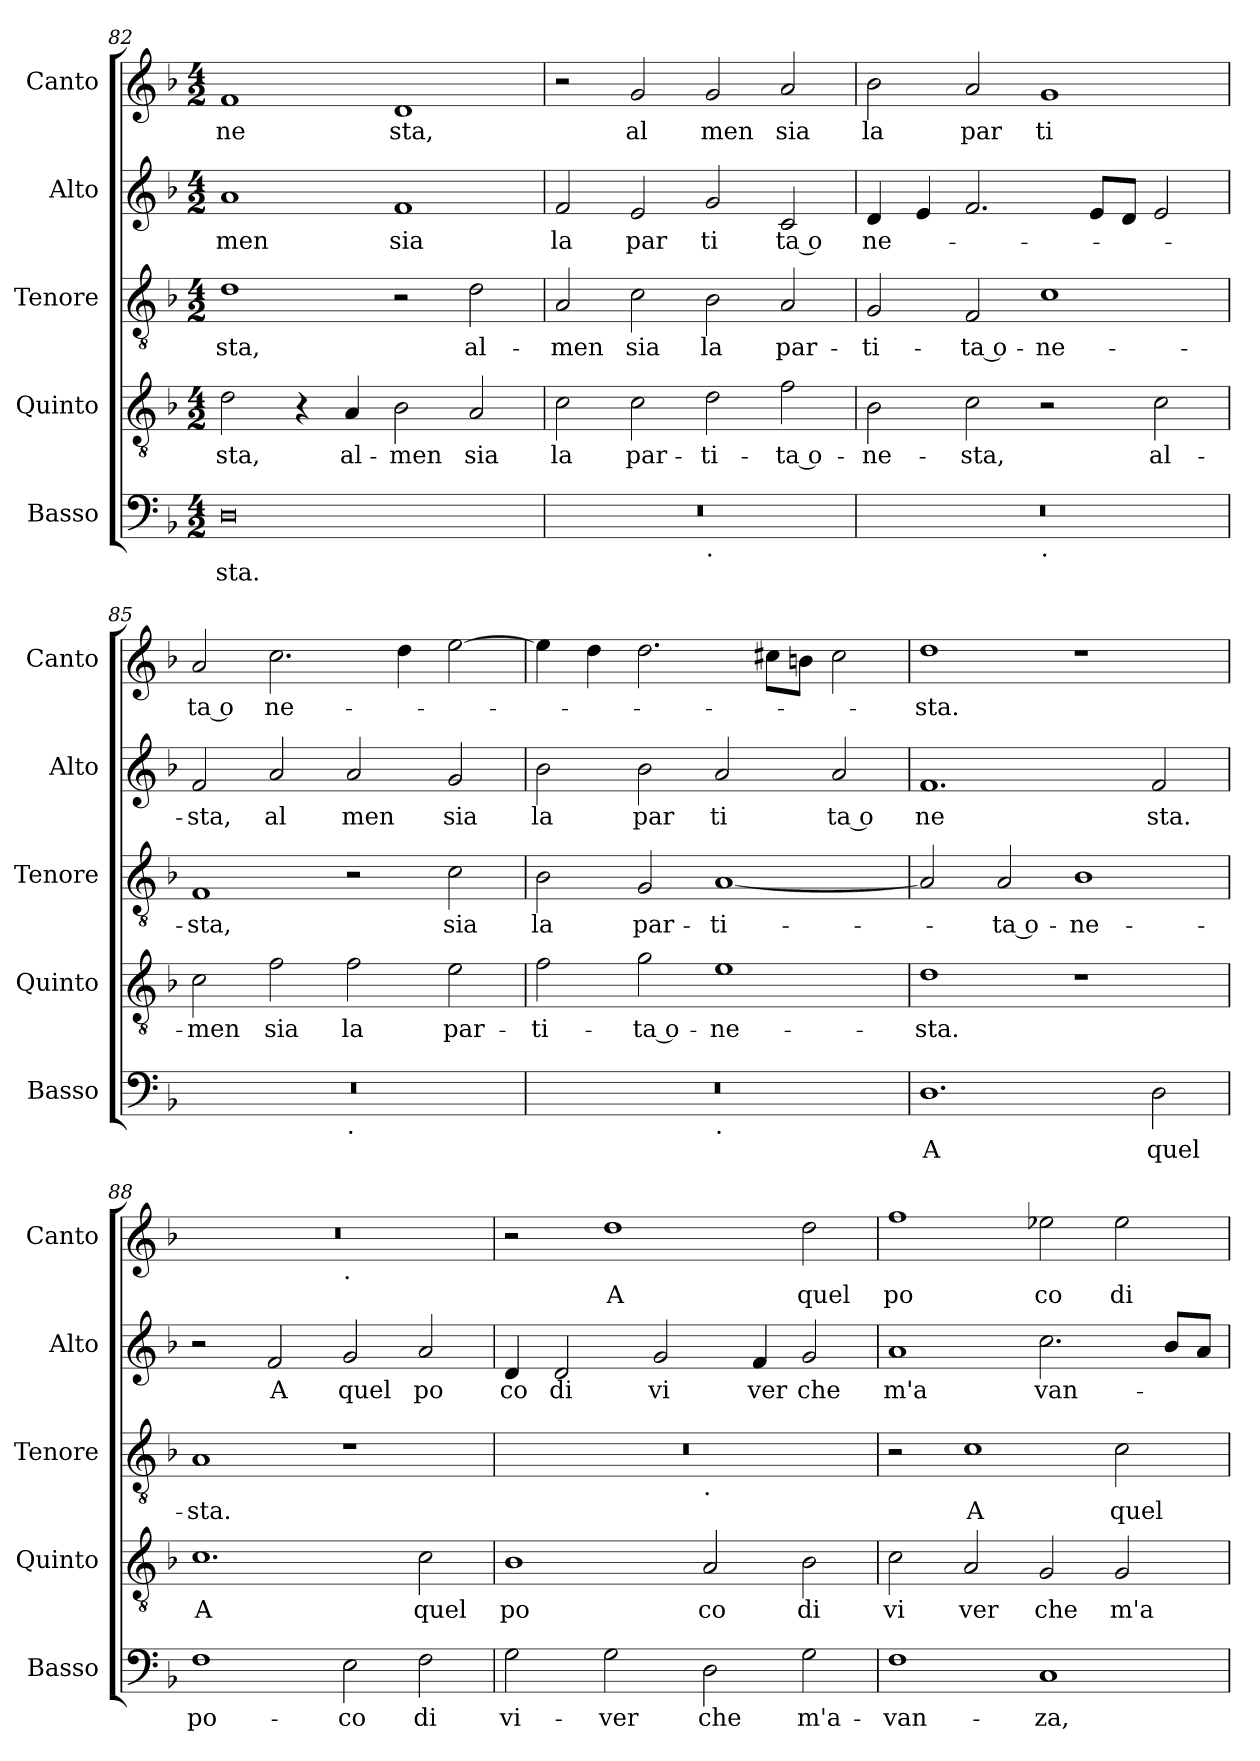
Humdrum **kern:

**kern	**text	**kern	**text	**kern	**text	**kern	**text	**kern	**text
*part5	*part5	*part4	*part4	*part3	*part3	*part2	*part2	*part1	*part1
*staff5	*staff5	*staff4	*staff4	*staff3	*staff3	*staff2	*staff2	*staff1	*staff1
*I"Basso	*	*I"Quinto	*	*I"Tenore	*	*I"Alto	*	*I"Canto	*
*I'Basso	*	*I'Quinto	*	*I'Tenore	*	*I'Alto	*	*I'Canto	*
!!LO:LB:g=z
*clefF4	*	*clefGv2	*	*clefGv2	*	*clefG2	*	*clefG2	*
*k[b-]	*	*k[b-]	*	*k[b-]	*	*k[b-]	*	*k[b-]	*
*F:	*	*F:	*	*F:	*	*F:	*	*F:	*
*M4/2	*	*M4/2	*	*M4/2	*	*M4/2	*	*M4/2	*
=82	=82	=82	=82	=82	=82	=82	=82	=82	=82
0D	-sta.	2d\	-sta,	1d	-sta,	1a	men	1f	ne
.	.	4r	.	.	.	.	.	.	.
.	.	4A/	al-	.	.	.	.	.	.
.	.	2B-\	-men	2r	.	1f	sia	1d	sta,
.	.	2A/	sia	2d\	al-	.	.	.	.
=83	=83	=83	=83	=83	=83	=83	=83	=83	=83
*^	*	*	*	*	*	*	*	*	*
0r	1ryy	.	2c\	la	2A/	-men	2f/	la	2r	.
.	.	.	2c\	par-	2c\	sia	2e/	par	2g/	al
!	!LO:TX:b:t=.	!	!	!	!	!	!	!	!	!
.	1ryy	.	2d\	-ti-	2B-\	la	2g/	ti	2g/	men
.	.	.	2f\	ta o-	2A/	par-	2c/	ta o	2a/	sia
=84	=84	=84	=84	=84	=84	=84	=84	=84	=84	=84
0r	1ryy	.	2B-\	-ne-	2G/	-ti-	4d/	ne-	2b-\	la
.	.	.	.	.	.	.	4e/	.	.	.
.	.	.	2c\	-sta,	2F/	ta o-	2.f/	.	2a/	par
!	!LO:TX:b:t=.	!	!	!	!	!	!	!	!	!
.	1ryy	.	2r	.	1c	-ne-	.	.	1g	ti
.	.	.	.	.	.	.	8e/L	.	.	.
.	.	.	.	.	.	.	8d/J	.	.	.
.	.	.	2c\	al-	.	.	2e/	.	.	.
=85	=85	=85	=85	=85	=85	=85	=85	=85	=85	=85
0r	1ryy	.	2c\	-men	1F	-sta,	2f/	-sta,	2a/	ta o
.	.	.	2f\	sia	.	.	2a/	al	2.cc\	ne-
!	!LO:TX:b:t=.	!	!	!	!	!	!	!	!	!
.	1ryy	.	2f\	la	2r	.	2a/	men	.	.
.	.	.	.	.	.	.	.	.	4dd\	.
.	.	.	2e\	par-	2c\	sia	2g/	sia	[2ee\	.
!!LO:PB:g=z
=86	=86	=86	=86	=86	=86	=86	=86	=86	=86	=86
0r	1ryy	.	2f\	-ti-	2B-\	la	2b-\	la	4ee\]	.
.	.	.	.	.	.	.	.	.	4dd\	.
.	.	.	2g\	ta o-	2G/	par-	2b-\	par	2.dd\	.
!	!LO:TX:b:t=.	!	!	!	!	!	!	!	!	!
.	1ryy	.	1e	-ne-	[1A	-ti-	2a/	ti	.	.
.	.	.	.	.	.	.	.	.	8cc#X\L	.
.	.	.	.	.	.	.	.	.	8bn\J	.
.	.	.	.	.	.	.	2a/	ta o	2cc#\	.
*v	*v	*	*	*	*	*	*	*	*	*
=87	=87	=87	=87	=87	=87	=87	=87	=87	=87
1.D	A	1d	-sta.	2A/]	.	1.f	ne	1dd	-sta.
.	.	.	.	2A/	ta o-	.	.	.	.
.	.	1r	.	1B-	-ne-	.	.	1r	.
2D\	quel	.	.	.	.	2f/	sta.	.	.
=88	=88	=88	=88	=88	=88	=88	=88	=88	=88
*	*	*	*	*	*	*	*	*^	*
1F	po-	1.c	A	1A	-sta.	2r	.	0r	1ryy	.
.	.	.	.	.	.	2f/	A	.	.	.
!	!	!	!	!	!	!	!	!	!LO:TX:b:t=.	!
2E\	-co	.	.	1r	.	2g/	quel	.	1ryy	.
2F\	di	2c\	quel	.	.	2a/	po	.	.	.
*	*	*	*	*	*	*	*	*v	*v	*
=89	=89	=89	=89	=89	=89	=89	=89	=89	=89
*	*	*	*	*^	*	*	*	*	*
2G\	vi-	1B-	po	0r	1ryy	.	4d/	co	2r	.
.	.	.	.	.	.	.	2d/	di	.	.
2G\	-ver	.	.	.	.	.	.	.	1dd	A
.	.	.	.	.	.	.	2g/	vi	.	.
!	!	!	!	!	!LO:TX:b:t=.	!	!	!	!	!
2D\	che	2A/	co	.	1ryy	.	.	.	.	.
.	.	.	.	.	.	.	4f/	ver	.	.
2G\	m'a-	2B-\	di	.	.	.	2g/	che	2dd\	quel
*	*	*	*	*v	*v	*	*	*	*	*
!!LO:LB:g=z
=90	=90	=90	=90	=90	=90	=90	=90	=90	=90
1F	-van-	2c\	vi	2r	.	1a	m'a	1ff	po
.	.	2A/	ver	1c	A	.	.	.	.
1C	-za,	2G/	che	.	.	2.cc\	van-	2ee-X\	co
.	.	2G/	m'a	2c\	quel	.	.	2ee-\	di
.	.	.	.	.	.	8b-/L	.	.	.
.	.	.	.	.	.	8a/J	.	.	.
=	=	=	=	=	=	=	=	=	=
*-	*-	*-	*-	*-	*-	*-	*-	*-	*-
